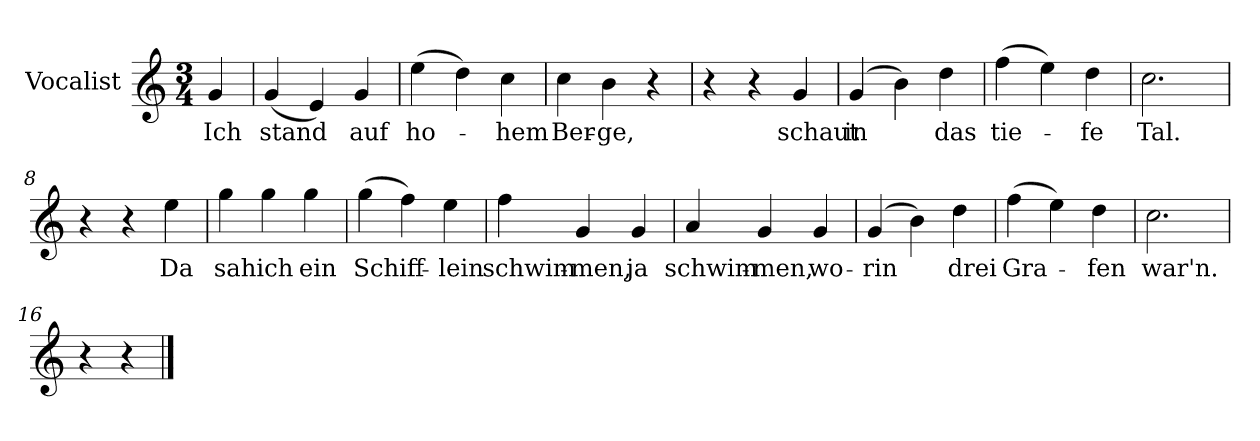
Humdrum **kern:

**kern	**text
*part1	*part1
*staff1	*staff1
*I"Vocalist	*
*k[]	*
*C:	*
*M3/4	*
=	=
4g	Ich
=1	=1
(4g	stand
4e)	.
4g	auf
=2	=2
(4ee	ho-
4dd)	.
4cc	-hem
=3	=3
4cc	Ber-
4b	-ge,
4r	.
=4	=4
4r	.
4r	.
4g	schaut
=5	=5
(4g	in
4b)	.
4dd	das
=6	=6
(4ff	tie-
4ee)	.
4dd	-fe
=7	=7
2.cc	Tal.
=8	=8
4r	.
4r	.
4ee	Da
=9	=9
4gg	sah
4gg	ich
4gg	ein
=10	=10
(4gg	Schiff-
4ff)	.
4ee	-lein
=11	=11
4ff	schwim-
4g	-men,
4g	ja
=12	=12
4a	schwim-
4g	-men,
4g	wo-
=13	=13
(4g	-rin
4b)	.
4dd	drei
=14	=14
(4ff	Gra-
4ee)	.
4dd	-fen
=15	=15
2.cc	war'n.
=16	=16
4r	.
4r	.
==	==
*-	*-
